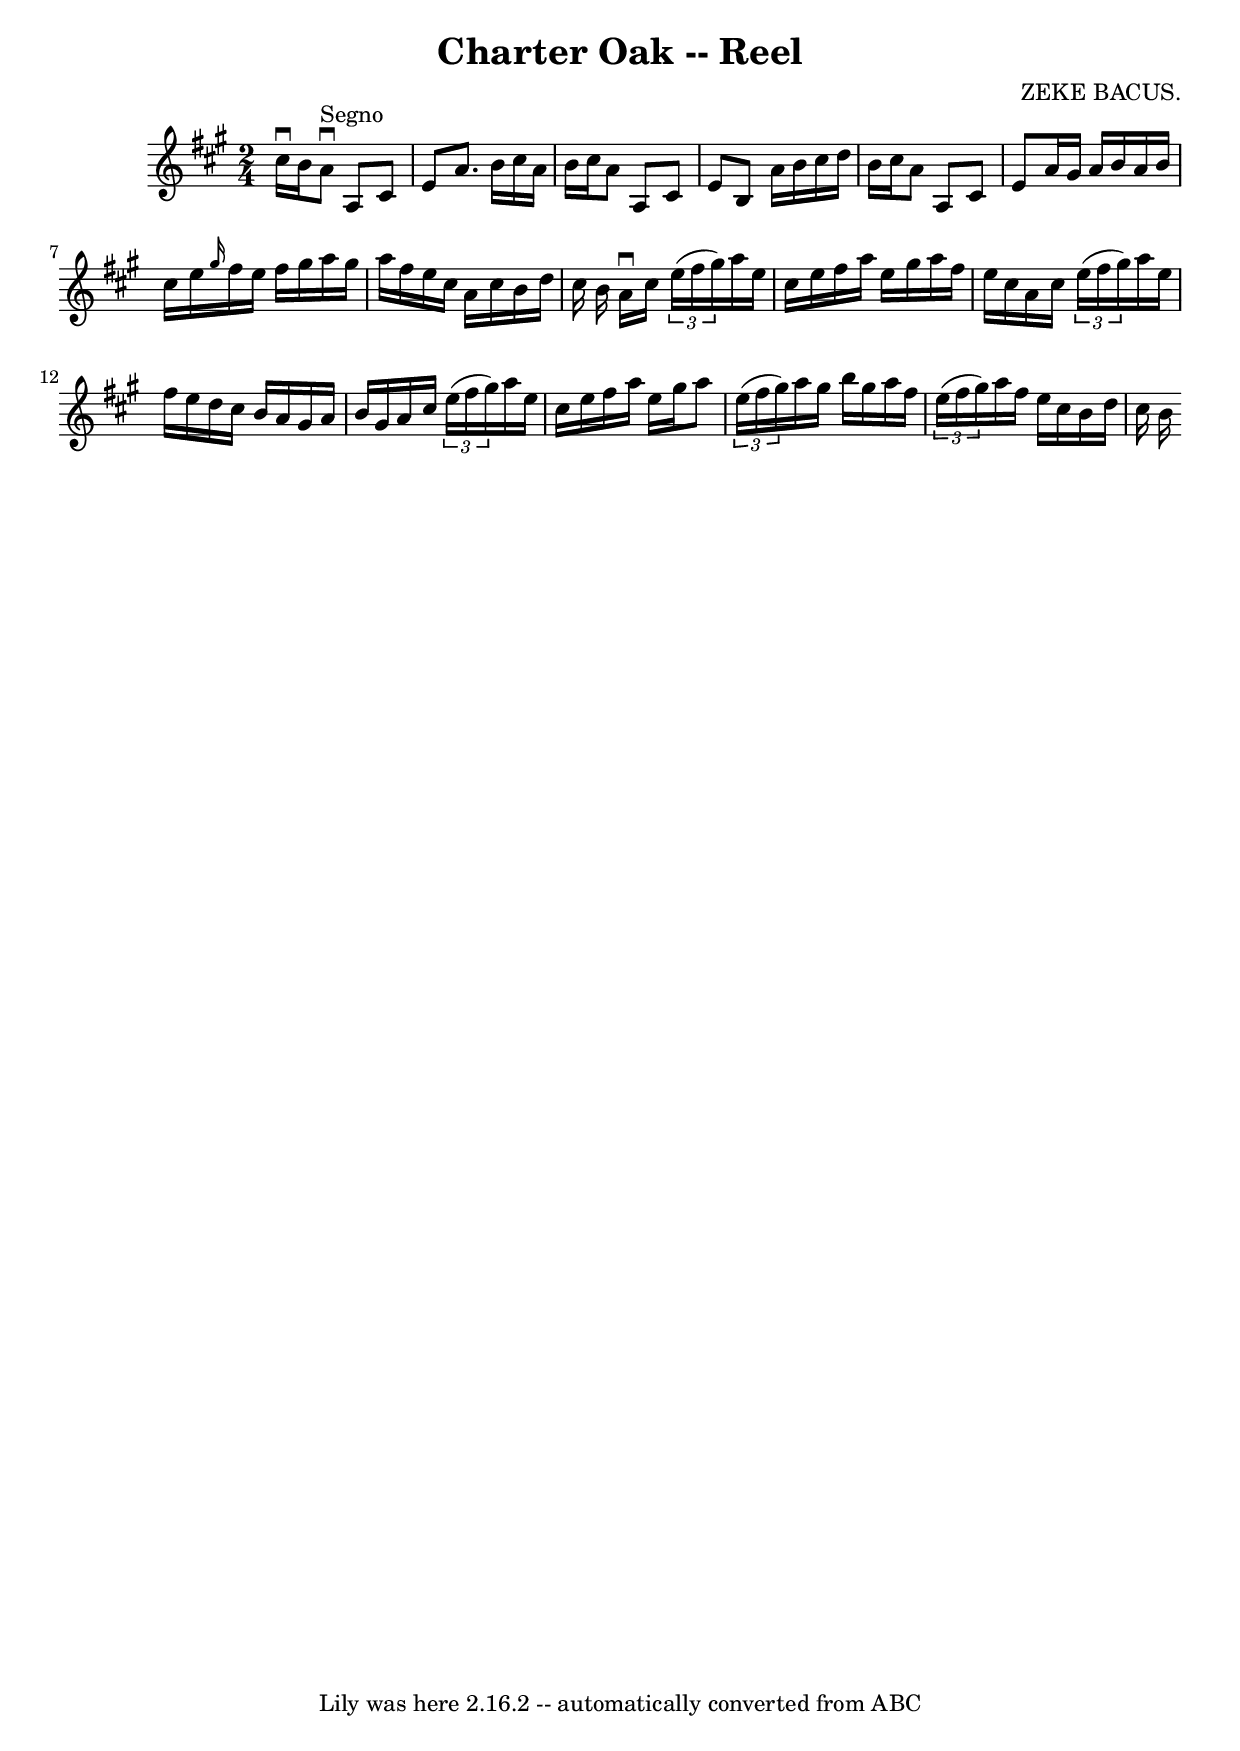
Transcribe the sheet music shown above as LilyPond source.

\version "2.16.2"
\include "Mammoth.ily"
\header {
  %% book = "Ryan's Mammoth Collection"
 composer = "ZEKE BACUS."
 crossRefNumber = "1"
 footnotes = "\\\\354"
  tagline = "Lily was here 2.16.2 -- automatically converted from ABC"
  title = "Charter Oak -- Reel"

}
voicedefault =  {


  \time 2/4 
  \key a \major cs''16^\downbow b'16     |
 a'8^"Segno"^\downbow a8 cs'8 e'8    |
 a'8. b'16 cs''16 a'16 b'16 cs''16     |
 a'8 a8 cs'8 e'8    |
 b8 a'16 b'16 cs''16 d''16 b'16 cs''16     |
 a'8 a8 cs'8 e'8     |
 a'16 gs'16 a'16 b'16 a'16 b'16 cs''16 e''16     |
  \grace { gs''16  
	 } fs''16 e''16 fs''16 gs''16 a''16 gs''16 a''16 fs''16     |
  
 e''16 cs''16 a'16 cs''16 b'16 d''16 cs''16 b'16       \bar " |." a'16^\downbow cs''16    \times 2/3 { e''16 (fs''16    
						 gs''16)  						} a''16 e''16 cs''16 e''16     |
 fs''16 a''16 e''16 gs''16 a''16 fs''16 e''16 cs''16     |
  
 a'16 cs''16    \times 2/3 { e''16 (fs''16 gs''16) 
			     } a''16 e''16 fs''16 e''16     |
 d''16 cs''16 b'16 a'16 gs'16 a'16 b'16 gs'16     |
 a'16 cs''16    
  \times 2/3 { e''16 (fs''16 gs''16) 
	     } a''16 e''16 cs''16 e''16     |
 fs''16 a''16 e''16 gs''16 a''8    
  \times 2/3 { e''16 (fs''16 gs''16)  	     }    |
 a''16 gs''16 
 b''16 gs''16 a''16 fs''16    \times 2/3 { e''16 (fs''16    
					 gs''16)  					    }    |
 a''16 fs''16 e''16 cs''16 b'16 d''16 cs''16 b'16        \bar " |."   

}

\score{
  <<

    \context Staff="default"
    {
      \voicedefault 
      
    }

  >>
  \layout {
    
  }
  \midi {
  }

}
